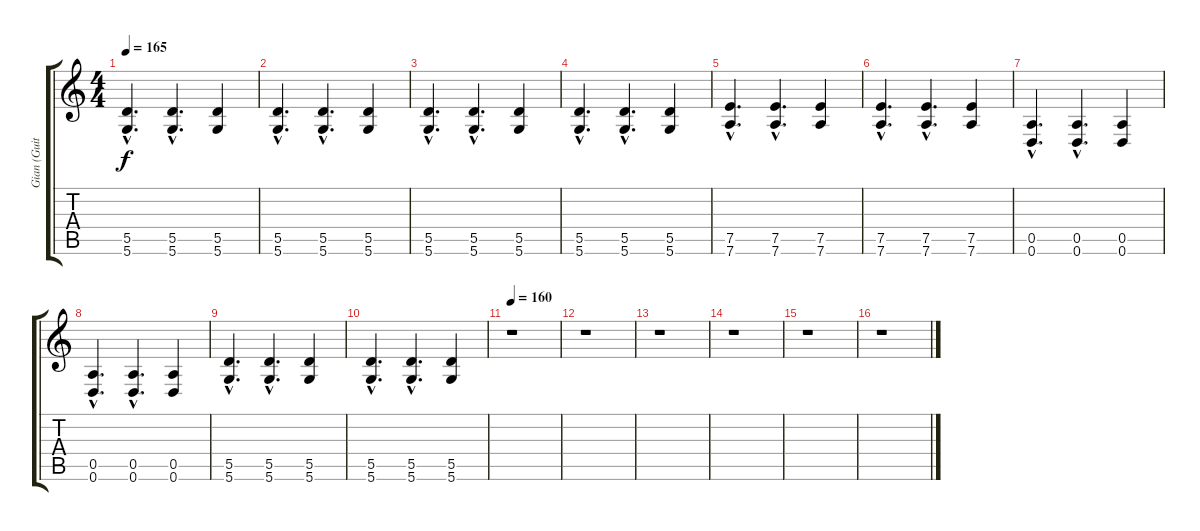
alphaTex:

\track ("Gian (Guitar)" "Gian (Guit") {instrument distortionguitar}
\staff {score tabs}
\tuning (E4 B3 G3 D3 A2 D2) {hide}
\ts (4 4)
\tempo 165
\clef g2
\ks c
(5.5{hac} 5.6{hac}).4{d dy f} (5.5{hac} 5.6{hac}).4{d} (5.5 5.6).4 |
(5.5{hac} 5.6{hac}).4{d} (5.5{hac} 5.6{hac}).4{d} (5.5 5.6).4 |
(5.5{hac} 5.6{hac}).4{d} (5.5{hac} 5.6{hac}).4{d} (5.5 5.6).4 |
(5.5{hac} 5.6{hac}).4{d} (5.5{hac} 5.6{hac}).4{d} (5.5 5.6).4 |
(7.5{hac} 7.6{hac}).4{d} (7.5{hac} 7.6{hac}).4{d} (7.5 7.6).4 |
(7.5{hac} 7.6{hac}).4{d} (7.5{hac} 7.6{hac}).4{d} (7.5 7.6).4 |
(0.5{hac} 0.6{hac}).4{d} (0.5{hac} 0.6{hac}).4{d} (0.5 0.6).4 |
(0.5{hac} 0.6{hac}).4{d} (0.5{hac} 0.6{hac}).4{d} (0.5 0.6).4 |
(5.5{hac} 5.6{hac}).4{d} (5.5{hac} 5.6{hac}).4{d} (5.5 5.6).4 |
(5.5{hac} 5.6{hac}).4{d} (5.5{hac} 5.6{hac}).4{d} (5.5 5.6).4 |
\tempo 160
r.1 |
r.1 |
r.1 |
r.1 |
r.1 |
r.1
